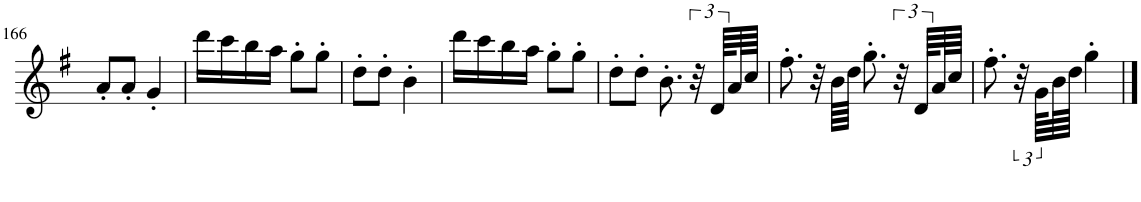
**kern
*part1
*staff1
*I"Piano
*I'Pno.
!!LO:PB:g=z
*clefG2
*k[f#]
*M2/4
=166
8a'/L
8a'/J
4g'/
=167
16ddd\LL
16ccc\
16bb\
16aa\JJ
8gg'\L
8gg'\J
=168
8dd'\L
8dd'\J
4b'\
=169
16ddd\LL
16ccc\
16bb\
16aa\JJ
8gg'\L
8gg'\J
=170
8dd'\L
8dd'\J
8.b'\
48r
96d/LLLL
64a/
64cc/JJJJ
=171
8.ff#'\
32r
64b\LLLL
64dd\JJJJ
8.gg'\
48r
96d/LLLL
64a/
64cc/JJJJ
=172
8.ff#'\
48r
96g\LLLL
64b\
64dd\JJJJ
4gg'\
==
*-
